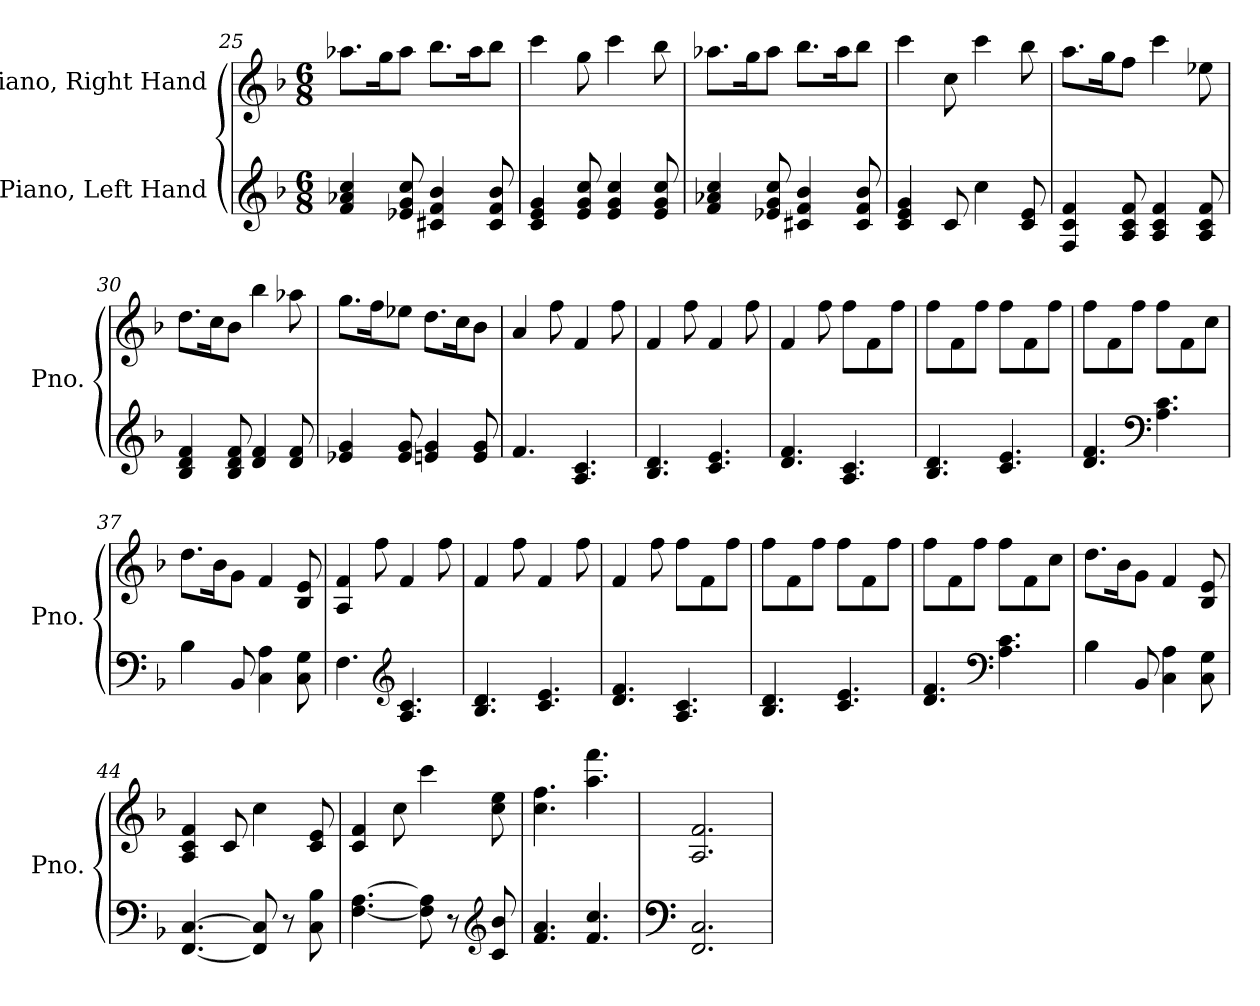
**kern	**kern
*part2	*part1
*staff2	*staff1
*I"Piano, Left Hand	*I"Piano, Right Hand
*I'Pno.	*I'Pno.
*clefG2	*clefG2
*k[b-]	*k[b-]
*M6/8	*M6/8
=25	=25
4f/ 4a-X/ 4cc/	8.aa-X\L
.	16gg\K
8e-X/ 8g/ 8cc/	8aa-\J
4c#X/ 4f/ 4b-/	8.bb-\L
.	16aa-\K
8c#/ 8f/ 8b-/	8bb-\J
!!LO:LB:g=z
=26	=26
4c/ 4e/ 4g/	4ccc\
8e/ 8g/ 8cc/	8gg\
4e/ 4g/ 4cc/	4ccc\
8e/ 8g/ 8cc/	8bb-\
=27	=27
4f/ 4a-X/ 4cc/	8.aa-X\L
.	16gg\K
8e-X/ 8g/ 8cc/	8aa-\J
4c#X/ 4f/ 4b-/	8.bb-\L
.	16aa-\K
8c#/ 8f/ 8b-/	8bb-\J
=28	=28
4c/ 4e/ 4g/	4ccc\
8c/	8cc\
4cc\	4ccc\
8c/ 8e/	8bb-\
=29	=29
4F/ 4c/ 4f/	8.aa\L
.	16gg\K
8A/ 8c/ 8f/	8ff\J
4A/ 4c/ 4f/	4ccc\
8A/ 8c/ 8f/	8ee-X\
=30	=30
4B-/ 4d/ 4f/	8.dd\L
.	16cc\K
8B-/ 8d/ 8f/	8b-\J
4d/ 4f/	4bb-\
8d/ 8f/	8aa-X\
!!LO:PB:g=z
=31	=31
4e-X/ 4g/	8.gg\L
.	16ff\K
8e-/ 8g/	8ee-X\J
4en/ 4g/	8.dd\L
.	16cc\K
8e/ 8g/	8b-\J
=32	=32
4.f/	4a/
.	8ff\
4.A/ 4.c/	4f/
.	8ff\
=33	=33
4.B-/ 4.d/	4f/
.	8ff\
4.c/ 4.e/	4f/
.	8ff\
=34	=34
4.d/ 4.f/	4f/
.	8ff\
4.A/ 4.c/	8ff\L
.	8f\
.	8ff\J
=35	=35
4.B-/ 4.d/	8ff\L
.	8f\
.	8ff\J
4.c/ 4.e/	8ff\L
.	8f\
.	8ff\J
=36	=36
4.d/ 4.f/	8ff\L
.	8f\
.	8ff\J
*clefF4	*
4.A\ 4.c\	8ff\L
.	8f\
.	8cc\J
!!LO:LB:g=z
=37	=37
4B-\	8.dd\L
.	16b-\K
8BB-/	8g\J
4C\ 4A\	4f/
8C\ 8G\	8B-/ 8e/
=38	=38
4.F\	4A/ 4f/
.	8ff\
*clefG2	*
4.A/ 4.c/	4f/
.	8ff\
=39	=39
4.B-/ 4.d/	4f/
.	8ff\
4.c/ 4.e/	4f/
.	8ff\
=40	=40
4.d/ 4.f/	4f/
.	8ff\
4.A/ 4.c/	8ff\L
.	8f\
.	8ff\J
=41	=41
4.B-/ 4.d/	8ff\L
.	8f\
.	8ff\J
4.c/ 4.e/	8ff\L
.	8f\
.	8ff\J
=42	=42
4.d/ 4.f/	8ff\L
.	8f\
.	8ff\J
*clefF4	*
4.A\ 4.c\	8ff\L
.	8f\
.	8cc\J
!!LO:LB:g=z
=43	=43
4B-\	8.dd\L
.	16b-\K
8BB-/	8g\J
4C\ 4A\	4f/
8C\ 8G\	8B-/ 8e/
=44	=44
[4.FF/ [4.C/	4A/ 4c/ 4f/
.	8c/
8FF/] 8C/]	4cc\
8r	.
8C\ 8B-\	8c/ 8e/
=45	=45
[4.F\ [4.A\	4c/ 4f/
.	8cc\
8F\] 8A\]	4ccc\
8r	.
*clefG2	*
8c/ 8b-/	8cc\ 8ee\
=46	=46
4.f/ 4.a/	4.cc\ 4.ff\
4.f/ 4.cc/	4.aa\ 4.fff\
=47	=47
*clefF4	*
2.FF/ 2.C/	2.A/ 2.f/
=	=
*-	*-
